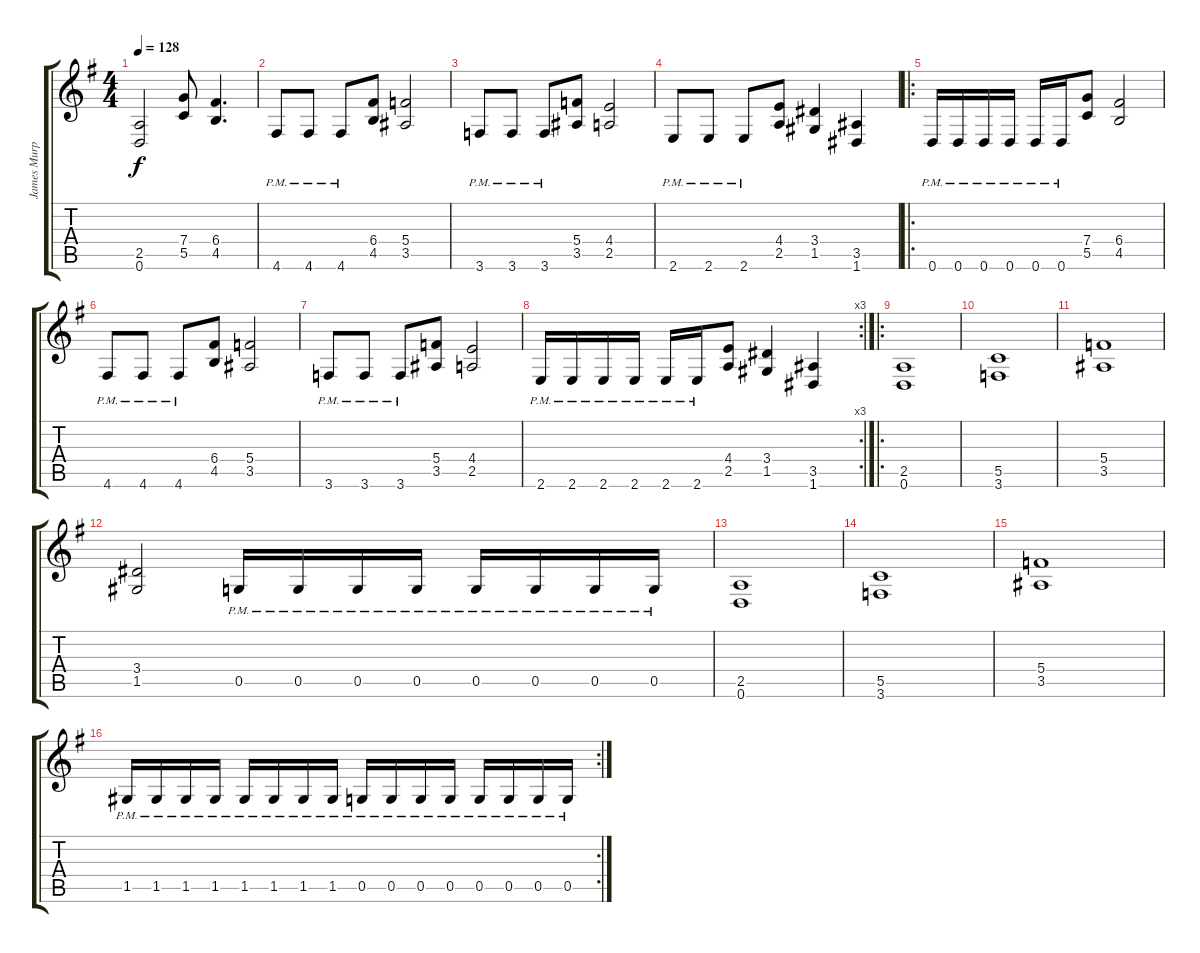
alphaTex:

\track ("James Murphy" "James Murp") {instrument distortionguitar}
\staff {score tabs}
\tuning (D4 A3 F3 C3 G2 D2) {hide}
\ts (4 4)
\tempo 128
\clef g2
\ks g
(2.5 0.6).2{dy f} (7.4 5.5).8 (6.4 4.5).4{d} |
4.6{pm}.8 4.6{pm}.8 4.6{pm}.8 (6.4 4.5).8 (5.4 3.5).2 |
3.6{pm}.8 3.6{pm}.8 3.6{pm}.8 (5.4 3.5).8 (4.4 2.5).2 |
2.6{pm}.8 2.6{pm}.8 2.6{pm}.8 (4.4 2.5).8 (3.4 1.5).4 (3.5 1.6).4 |
\ro
0.6{pm}.16 0.6{pm}.16 0.6{pm}.16 0.6{pm}.16 0.6{pm}.16 0.6{pm}.16 (7.4 5.5).8 (6.4 4.5).2 |
4.6{pm}.8 4.6{pm}.8 4.6{pm}.8 (6.4 4.5).8 (5.4 3.5).2 |
3.6{pm}.8 3.6{pm}.8 3.6{pm}.8 (5.4 3.5).8 (4.4 2.5).2 |
\rc 3
2.6{pm}.16 2.6{pm}.16 2.6{pm}.16 2.6{pm}.16 2.6{pm}.16 2.6{pm}.16 (4.4 2.5).8 (3.4 1.5).4 (3.5 1.6).4 |
\ro
(2.5 0.6).1 |
(5.5 3.6).1 |
(5.4 3.5).1 |
(3.4 1.5).2 0.5{pm}.16 0.5{pm}.16 0.5{pm}.16 0.5{pm}.16 0.5{pm}.16 0.5{pm}.16 0.5{pm}.16 0.5{pm}.16 |
(2.5 0.6).1 |
(5.5 3.6).1 |
(5.4 3.5).1 |
\rc 2
1.5{pm}.16 1.5{pm}.16 1.5{pm}.16 1.5{pm}.16 1.5{pm}.16 1.5{pm}.16 1.5{pm}.16 1.5{pm}.16 0.5{pm}.16 0.5{pm}.16 0.5{pm}.16 0.5{pm}.16 0.5{pm}.16 0.5{pm}.16 0.5{pm}.16 0.5{pm}.16
